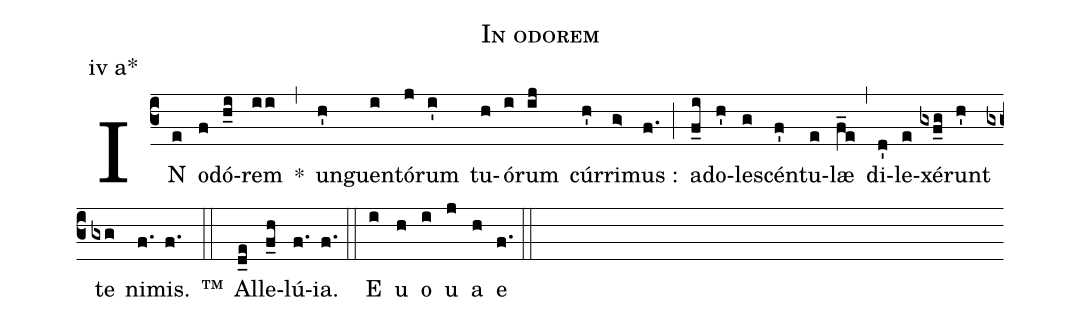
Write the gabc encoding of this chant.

name:In odorem;
mode:iv a*;
%%
%%
(c3) IN(e) o(f)dó(h_i)rem(ii) *(,) un(h')guen(i)tó(j)rum(i') tu(h)ó(i)rum(ij) cúr(h')ri(g>)mus~:(f.) (;) ad(f_i)o(h')le(g)scén(f')tu(e)læ(f_e) (,) di(d')le(e)xé(gxf_g)runt(h') te(gxg) ni(f.)mis.(f.) ™(::) Al(d_e)le(f_h)lú(f.)ia.(f.) (::) <eu> E(i) u(h) o(i) u(j) a(h) e(f.) (::) </eu>()
